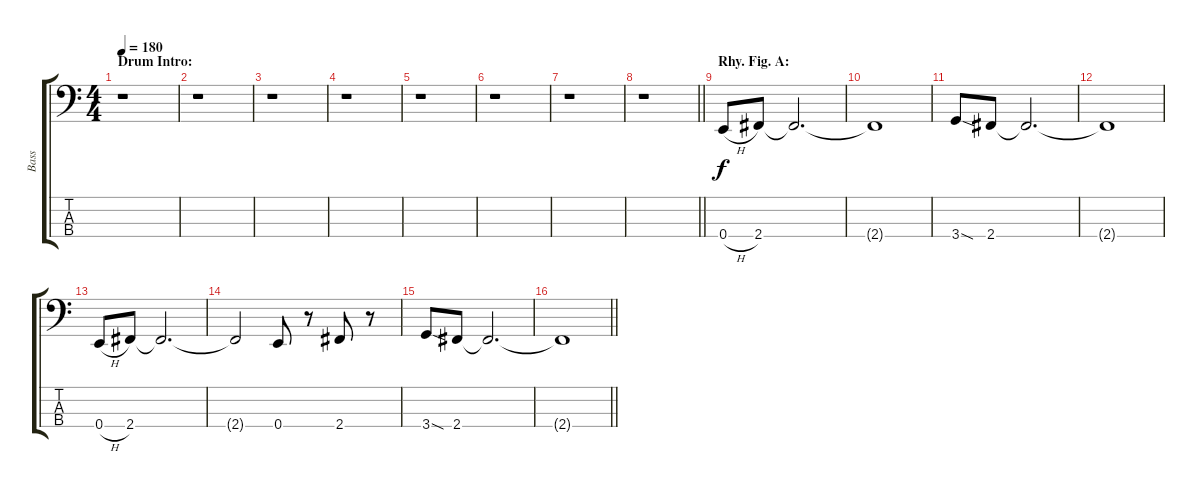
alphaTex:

\track ("Bass" "Bass") {instrument electricbasspick}
\staff {score tabs}
\tuning (G2 D2 A1 E1) {hide}
\ts (4 4)
\section ("" "Drum Intro:")
\tempo 180
\clef f4
\ks c
r.1{dy f instrument electricbasspick} |
r.1 |
r.1 |
r.1 |
r.1 |
r.1 |
r.1 |
\barLineRight lightlight
r.1 |
\section ("" "Rhy. Fig. A:")
0.4{h}.8 2.4.8 2.4{t}.2{d} |
2.4{t}.1 |
3.4{sod}.8 2.4.8 2.4{t}.2{d} |
2.4{t}.1 |
0.4{h}.8 2.4.8 2.4{t}.2{d} |
2.4{t}.2 0.4.8 r.8 2.4.8 r.8 |
3.4{sod}.8 2.4.8 2.4{t}.2{d} |
\barLineRight lightlight
2.4{t}.1
